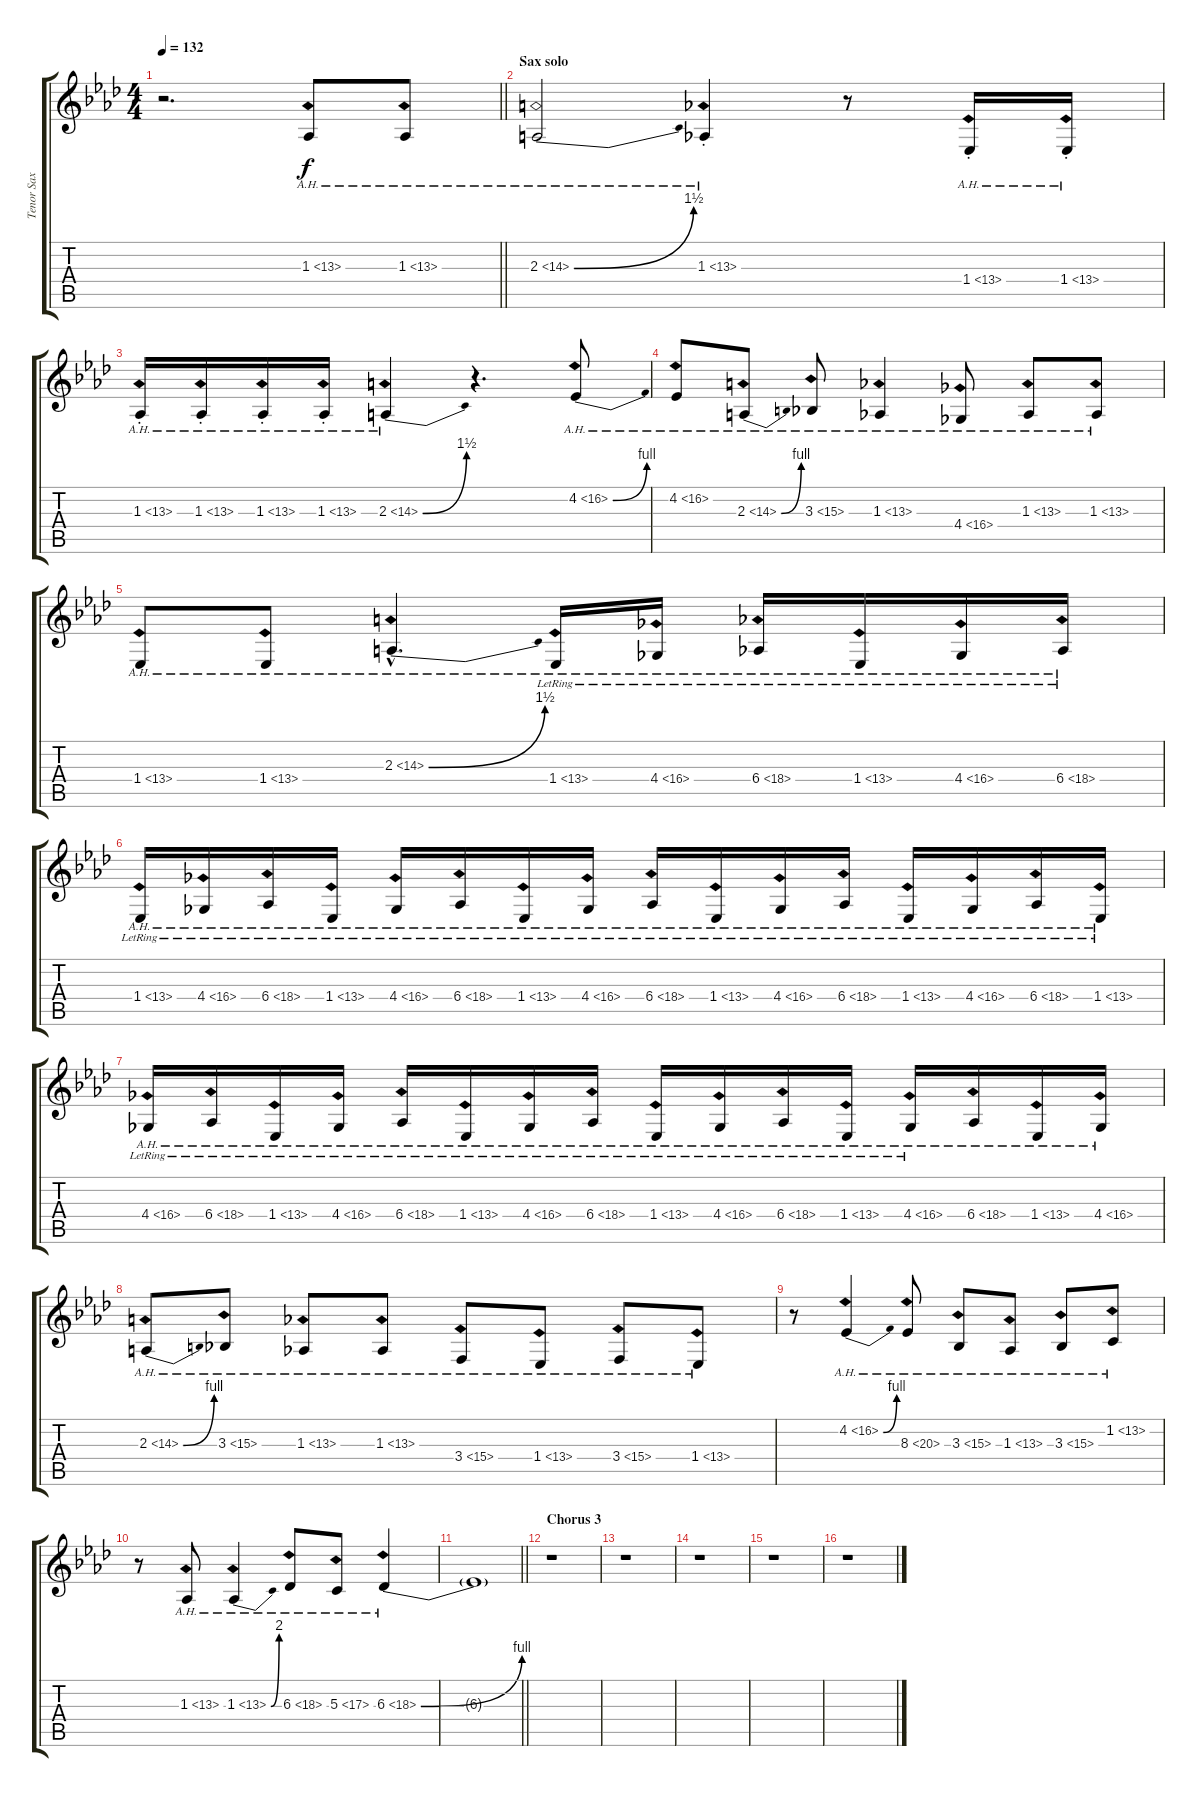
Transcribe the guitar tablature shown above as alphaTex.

\track ("Tenor Sax - Lenny Pickett" "Tenor Sax ") {instrument tenorsax}
\staff {score tabs}
\tuning (E4 B3 G3 D3 A2 E2) {hide}
\ts (4 4)
\tempo 132
\clef g2
\barLineRight lightlight
\ks ab
r.2{d dy f} 1.3{ah 12}.8 1.3{ah 12}.8 |
\section ("" "Sax solo")
2.3{be (bend 0 0 60 6) ah 12}.2 1.3{ah 12 st}.4 r.8 1.4{ah 12 st}.16 1.4{ah 12 st}.16 |
1.3{ah 12 st}.16 1.3{ah 12 st}.16 1.3{ah 12 st}.16 1.3{ah 12 st}.16 2.3{be (bend 0 0 60 6) ah 12}.4 r.4{d} 4.2{be (bend 0 0 60 4) ah 12}.8 |
4.2{ah 12}.8 2.3{be (bend 0 0 60 4) ah 12}.8 3.3{ah 12}.8 1.3{ah 12}.4 4.4{ah 12}.8 1.3{ah 12}.8 1.3{ah 12}.8 |
1.4{ah 12}.8 1.4{ah 12}.8 2.3{be (bend 0 0 60 6) ah 12 hac}.4{d} 1.4{ah 12 lr}.16 4.4{ah 12 lr}.16 6.4{ah 12 lr}.16 1.4{ah 12 lr}.16 4.4{ah 12 lr}.16 6.4{ah 12 lr}.16 |
1.4{ah 12 lr}.16 4.4{ah 12 lr}.16 6.4{ah 12 lr}.16 1.4{ah 12 lr}.16 4.4{ah 12 lr}.16 6.4{ah 12 lr}.16 1.4{ah 12 lr}.16 4.4{ah 12 lr}.16 6.4{ah 12 lr}.16 1.4{ah 12 lr}.16 4.4{ah 12 lr}.16 6.4{ah 12 lr}.16 1.4{ah 12 lr}.16 4.4{ah 12 lr}.16 6.4{ah 12 lr}.16 1.4{ah 12 lr}.16 |
4.4{ah 12 lr}.16 6.4{ah 12 lr}.16 1.4{ah 12 lr}.16 4.4{ah 12 lr}.16 6.4{ah 12 lr}.16 1.4{ah 12 lr}.16 4.4{ah 12 lr}.16 6.4{ah 12 lr}.16 1.4{ah 12 lr}.16 4.4{ah 12 lr}.16 6.4{ah 12 lr}.16 1.4{ah 12 lr}.16 4.4{ah 12 lr}.16 6.4{ah 12}.16 1.4{ah 12}.16 4.4{ah 12}.16 |
2.3{be (bend 0 0 60 4) ah 12}.8 3.3{ah 12}.8 1.3{ah 12}.8 1.3{ah 12}.8 3.4{ah 12}.8 1.4{ah 12}.8 3.4{ah 12}.8 1.4{ah 12}.8 |
r.8 4.2{be (bend 0 0 60 4) ah 12}.4 8.3{ah 12}.8 3.3{ah 12}.8 1.3{ah 12}.8 3.3{ah 12}.8 1.2{ah 12}.8 |
r.8 1.3{ah 12}.8 1.3{be (bend 0 0 60 8) ah 12}.4 6.3{ah 12}.8 5.3{ah 12}.8 6.3{be (bend 0 0 60 4) ah 12}.4 |
\barLineRight lightlight
6.3{t}.1 |
\section ("" "Chorus 3")
r.1 |
r.1 |
r.1 |
r.1 |
r.1
